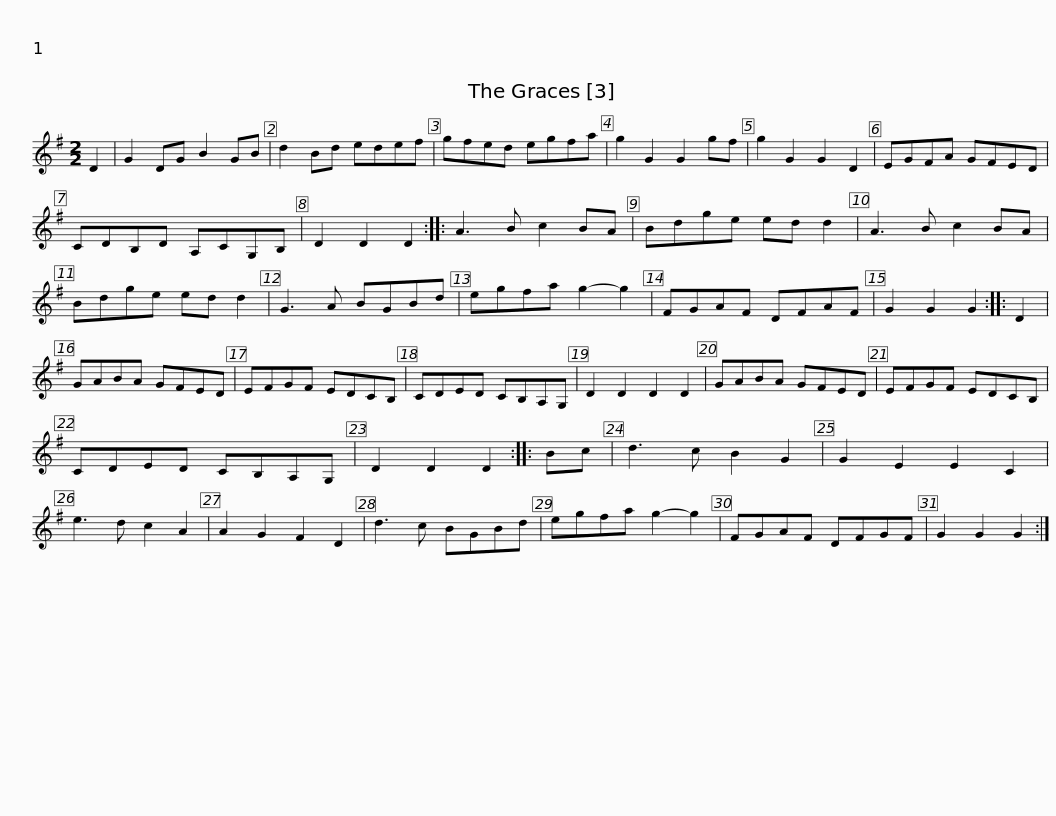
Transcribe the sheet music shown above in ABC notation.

X:1
L:1/8
M:2/2
I:linebreak $
K:G
V:1 treble
V:1
 D2 | G2 DG B2 GB | d2 Bd edef | gfed egfa | g2 G2 G2 gf | %5
 g2 G2 G2 D2 | EGFA GFED |$ CDB,D A,CG,B, | D2 D2 D2 :: A3 B c2 BA | %10
 Bdge ed d2 | A3 B c2 BA | Bdge ed d2 |$ G3 A BGBd | egfa g2- g2 | %15
 FGAF DFAF | G2 G2 G2 :: D2 | GABA GFED | EFGF EDCB, |$ %20
 CDED CB,A,G, | D2 D2 D2 D2 | GABA GFED | EFGF EDCB, | CDED CB,A,G, | %25
 D2 D2 D2 ::$ Bc | d3 c B2 G2 | G2 E2 E2 C2 | e3 d c2 A2 | %30
 A2 G2 F2 D2 | d3 c BGBd | egfa g2- g2 | FGAF DFGF |$ G2 G2 G2 :| %35
